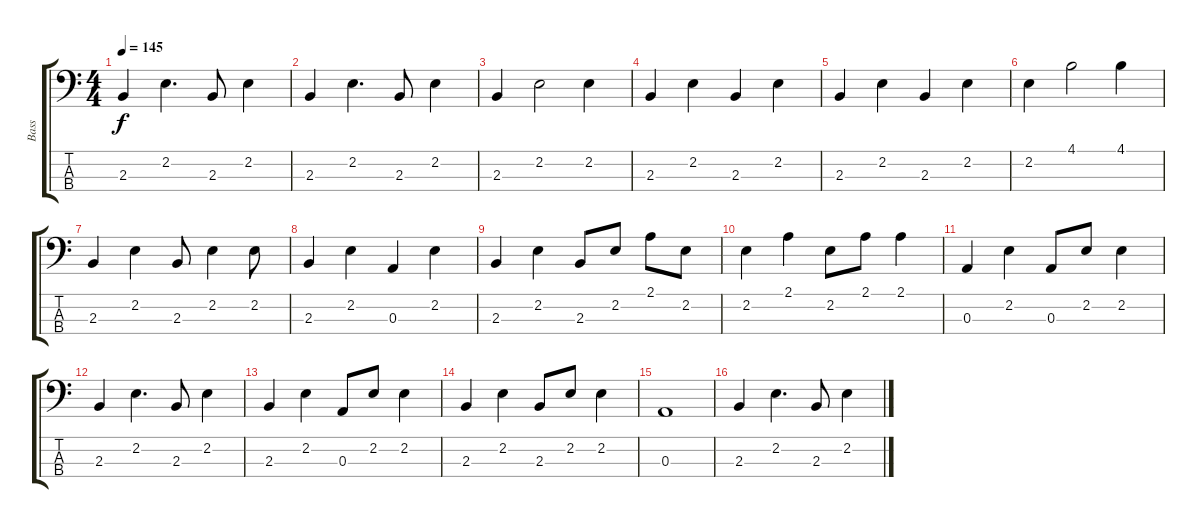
\track ("Bass" "Bass") {instrument electricbassfinger}
\staff {score tabs}
\tuning (G2 D2 A1 E1) {hide}
\ts (4 4)
\tempo 145
\clef f4
\ks c
2.3.4{dy f} 2.2.4{d} 2.3.8 2.2.4 |
2.3.4 2.2.4{d} 2.3.8 2.2.4 |
2.3.4 2.2.2 2.2.4 |
2.3.4 2.2.4 2.3.4 2.2.4 |
2.3.4 2.2.4 2.3.4 2.2.4 |
2.2.4 4.1.2 4.1.4 |
2.3.4 2.2.4 2.3.8 2.2.4 2.2.8 |
2.3.4 2.2.4 0.3.4 2.2.4 |
2.3.4 2.2.4 2.3.8 2.2.8 2.1.8 2.2.8 |
2.2.4 2.1.4 2.2.8 2.1.8 2.1.4 |
0.3.4 2.2.4 0.3.8 2.2.8 2.2.4 |
2.3.4 2.2.4{d} 2.3.8 2.2.4 |
2.3.4 2.2.4 0.3.8 2.2.8 2.2.4 |
2.3.4 2.2.4 2.3.8 2.2.8 2.2.4 |
0.3.1 |
2.3.4 2.2.4{d} 2.3.8 2.2.4
